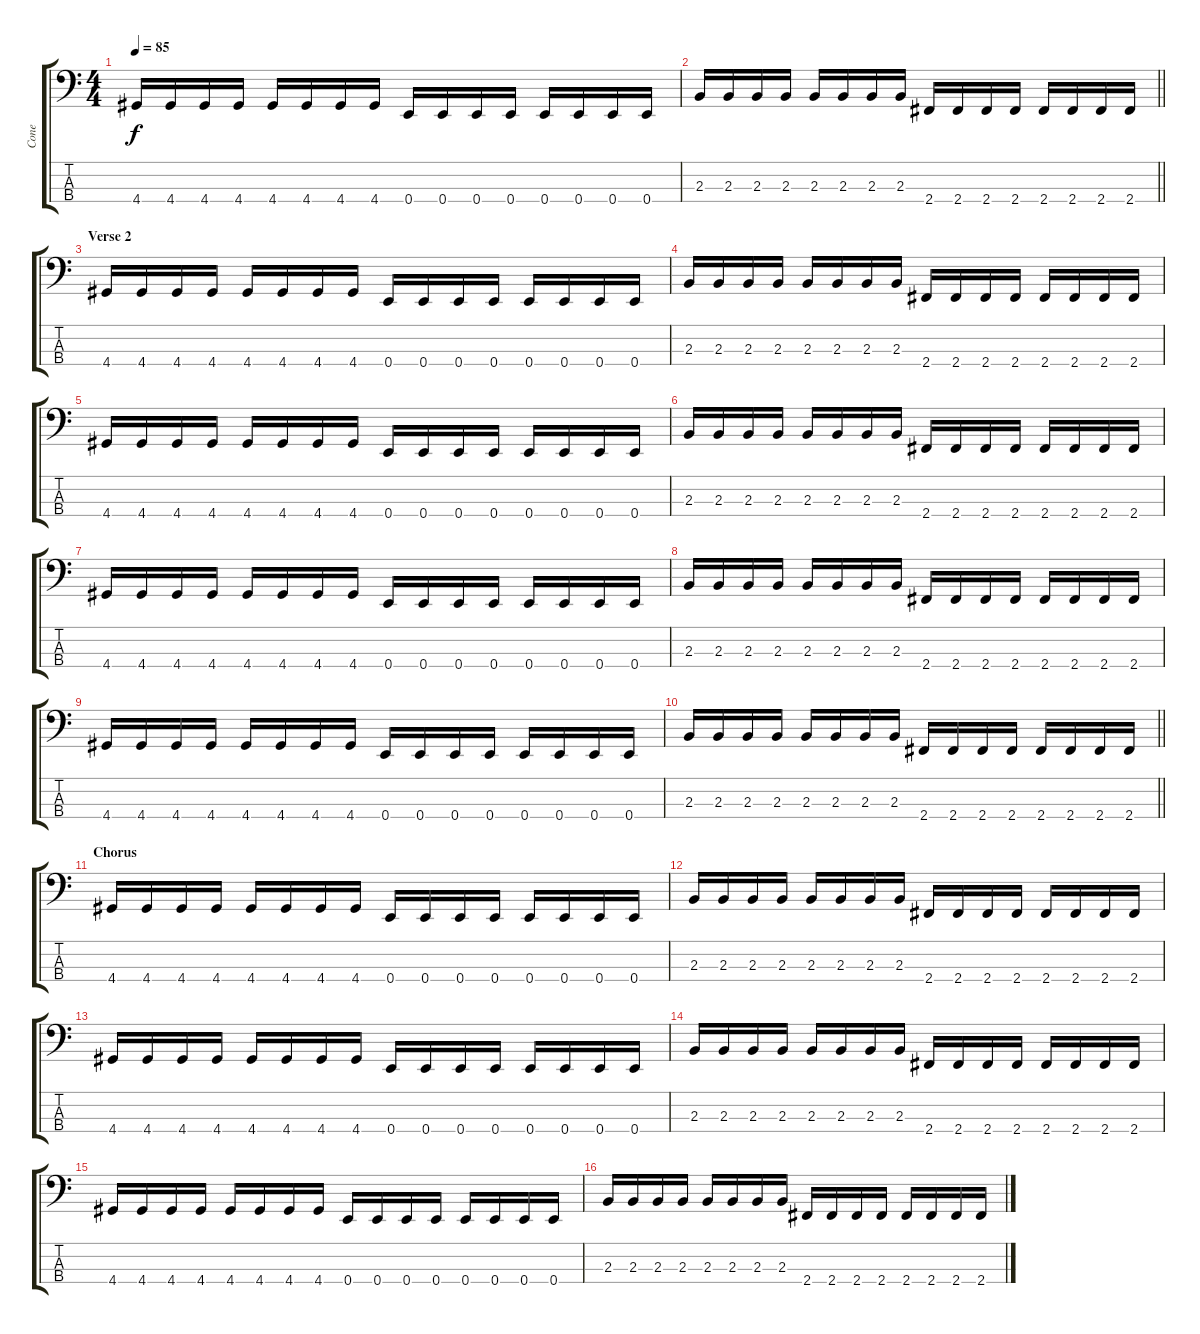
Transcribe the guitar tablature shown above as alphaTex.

\track ("Cone" "Cone") {instrument electricbasspick}
\staff {score tabs}
\tuning (G2 D2 A1 E1) {hide}
\ts (4 4)
\tempo 85
\clef f4
\ks c
4.4.16{dy f} 4.4.16 4.4.16 4.4.16 4.4.16 4.4.16 4.4.16 4.4.16 0.4.16 0.4.16 0.4.16 0.4.16 0.4.16 0.4.16 0.4.16 0.4.16 |
\barLineRight lightlight
2.3.16 2.3.16 2.3.16 2.3.16 2.3.16 2.3.16 2.3.16 2.3.16 2.4.16 2.4.16 2.4.16 2.4.16 2.4.16 2.4.16 2.4.16 2.4.16 |
\section ("" "Verse 2")
4.4.16 4.4.16 4.4.16 4.4.16 4.4.16 4.4.16 4.4.16 4.4.16 0.4.16 0.4.16 0.4.16 0.4.16 0.4.16 0.4.16 0.4.16 0.4.16 |
2.3.16 2.3.16 2.3.16 2.3.16 2.3.16 2.3.16 2.3.16 2.3.16 2.4.16 2.4.16 2.4.16 2.4.16 2.4.16 2.4.16 2.4.16 2.4.16 |
4.4.16 4.4.16 4.4.16 4.4.16 4.4.16 4.4.16 4.4.16 4.4.16 0.4.16 0.4.16 0.4.16 0.4.16 0.4.16 0.4.16 0.4.16 0.4.16 |
2.3.16 2.3.16 2.3.16 2.3.16 2.3.16 2.3.16 2.3.16 2.3.16 2.4.16 2.4.16 2.4.16 2.4.16 2.4.16 2.4.16 2.4.16 2.4.16 |
4.4.16 4.4.16 4.4.16 4.4.16 4.4.16 4.4.16 4.4.16 4.4.16 0.4.16 0.4.16 0.4.16 0.4.16 0.4.16 0.4.16 0.4.16 0.4.16 |
2.3.16 2.3.16 2.3.16 2.3.16 2.3.16 2.3.16 2.3.16 2.3.16 2.4.16 2.4.16 2.4.16 2.4.16 2.4.16 2.4.16 2.4.16 2.4.16 |
4.4.16 4.4.16 4.4.16 4.4.16 4.4.16 4.4.16 4.4.16 4.4.16 0.4.16 0.4.16 0.4.16 0.4.16 0.4.16 0.4.16 0.4.16 0.4.16 |
\barLineRight lightlight
2.3.16 2.3.16 2.3.16 2.3.16 2.3.16 2.3.16 2.3.16 2.3.16 2.4.16 2.4.16 2.4.16 2.4.16 2.4.16 2.4.16 2.4.16 2.4.16 |
\section ("" "Chorus")
4.4.16 4.4.16 4.4.16 4.4.16 4.4.16 4.4.16 4.4.16 4.4.16 0.4.16 0.4.16 0.4.16 0.4.16 0.4.16 0.4.16 0.4.16 0.4.16 |
2.3.16 2.3.16 2.3.16 2.3.16 2.3.16 2.3.16 2.3.16 2.3.16 2.4.16 2.4.16 2.4.16 2.4.16 2.4.16 2.4.16 2.4.16 2.4.16 |
4.4.16 4.4.16 4.4.16 4.4.16 4.4.16 4.4.16 4.4.16 4.4.16 0.4.16 0.4.16 0.4.16 0.4.16 0.4.16 0.4.16 0.4.16 0.4.16 |
2.3.16 2.3.16 2.3.16 2.3.16 2.3.16 2.3.16 2.3.16 2.3.16 2.4.16 2.4.16 2.4.16 2.4.16 2.4.16 2.4.16 2.4.16 2.4.16 |
4.4.16 4.4.16 4.4.16 4.4.16 4.4.16 4.4.16 4.4.16 4.4.16 0.4.16 0.4.16 0.4.16 0.4.16 0.4.16 0.4.16 0.4.16 0.4.16 |
2.3.16 2.3.16 2.3.16 2.3.16 2.3.16 2.3.16 2.3.16 2.3.16 2.4.16 2.4.16 2.4.16 2.4.16 2.4.16 2.4.16 2.4.16 2.4.16
